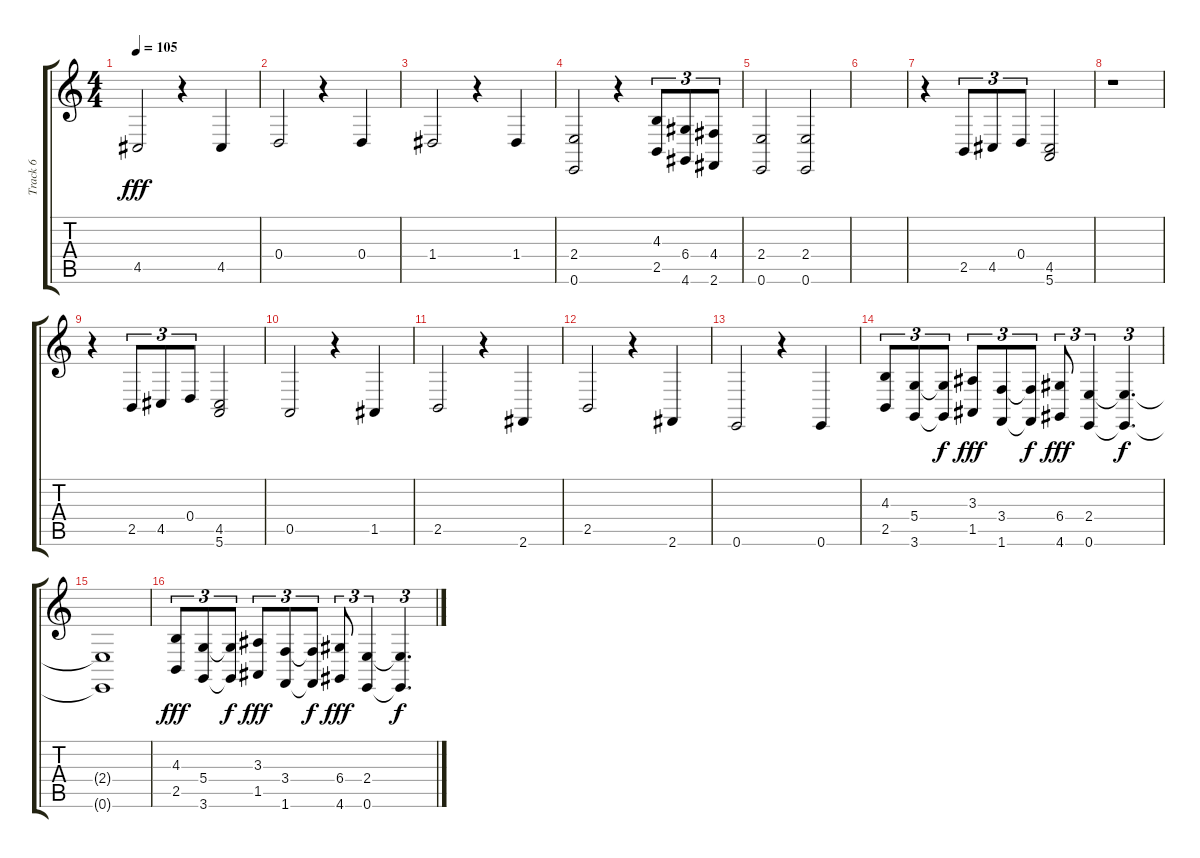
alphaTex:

\track ("Track 6" "Track 6") {instrument tuba}
\staff {score tabs}
\tuning (E4 B3 G3 D3 A2 E2) {hide}
\ts (4 4)
\tempo 105
\clef g2
\ks c
4.5.2{dy fff} r.4 4.5.4 |
0.4.2 r.4 0.4.4 |
1.4.2 r.4 1.4.4 |
(2.4 0.6).2 r.4 (4.3 2.5).8{tu (3 2)} (6.4 4.6).8{tu (3 2)} (4.4 2.6).8{tu (3 2)} |
(2.4 0.6).2 (2.4 0.6).2 |
|
r.4 2.5.8{tu (3 2)} 4.5.8{tu (3 2)} 0.4.8{tu (3 2)} (4.5 5.6).2 |
r.1 |
r.4 2.5.8{tu (3 2)} 4.5.8{tu (3 2)} 0.4.8{tu (3 2)} (4.5 5.6).2 |
0.5.2 r.4 1.5.4 |
2.5.2 r.4 2.6.4 |
2.5.2 r.4 2.6.4 |
0.6.2 r.4 0.6.4 |
(4.3 2.5).8{tu (3 2)} (5.4 3.6).8{tu (3 2)} (5.4{t} 3.6{t}).8{tu (3 2) dy f} (3.3 1.5).8{tu (3 2) dy fff} (3.4 1.6).8{tu (3 2)} (3.4{t} 1.6{t}).8{tu (3 2) dy f} (6.4 4.6).8{tu (3 2) dy fff} (2.4 0.6).4{tu (3 2)} (2.4{t} 0.6{t}).4{d tu (3 2) dy f} |
(2.4{t} 0.6{t}).1 |
(4.3 2.5).8{tu (3 2) dy fff} (5.4 3.6).8{tu (3 2)} (5.4{t} 3.6{t}).8{tu (3 2) dy f} (3.3 1.5).8{tu (3 2) dy fff} (3.4 1.6).8{tu (3 2)} (3.4{t} 1.6{t}).8{tu (3 2) dy f} (6.4 4.6).8{tu (3 2) dy fff} (2.4 0.6).4{tu (3 2)} (2.4{t} 0.6{t}).4{d tu (3 2) dy f}
